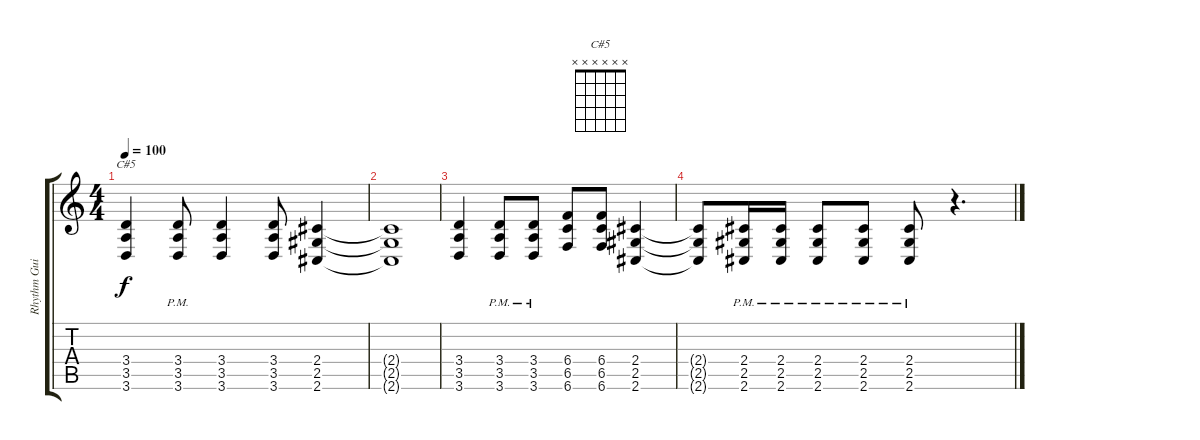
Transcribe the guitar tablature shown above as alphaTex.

\track ("Rhythm Guitar" "Rhythm Gui") {instrument distortionguitar}
\staff {score tabs}
\tuning (Db4 Ab3 E3 B2 Gb2 B1) {hide}
\chord ("C#5" x x x x x x)
\ts (4 4)
\tempo 100
\clef g2
\ks c
(3.4 3.5 3.6).4{ch "C#5" dy f} (3.4{pm} 3.5{pm} 3.6{pm}).8 (3.4 3.5 3.6).4 (3.4 3.5 3.6).8 (2.4 2.5 2.6).4 |
(2.4{t} 2.5{t} 2.6{t}).1 |
(3.4 3.5 3.6).4 (3.4{pm} 3.5{pm} 3.6{pm}).8 (3.4{pm} 3.5{pm} 3.6{pm}).8 (6.4 6.5 6.6).8 (6.4 6.5 6.6).8 (2.4 2.5 2.6).4 |
(2.4{t} 2.5{t} 2.6{t}).8 (2.4{pm} 2.5{pm} 2.6{pm}).16 (2.4{pm} 2.5{pm} 2.6{pm}).16 (2.4{pm} 2.5{pm} 2.6{pm}).8 (2.4{pm} 2.5{pm} 2.6{pm}).8 (2.4{pm} 2.5{pm} 2.6{pm}).8 r.4{d}
